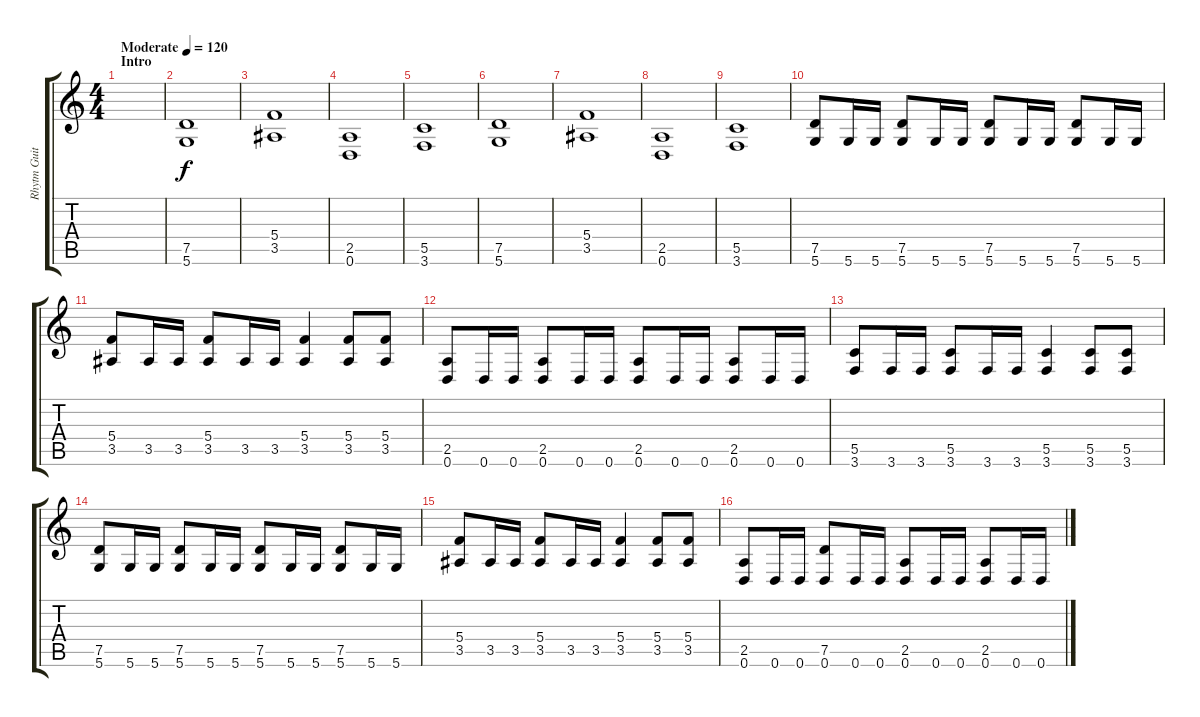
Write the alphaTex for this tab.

\track ("Rhytm Guitar R" "Rhytm Guit") {instrument overdrivenguitar}
\staff {score tabs}
\tuning (D4 A3 F3 C3 G2 D2) {hide}
\ts (4 4)
\section ("" "Intro")
\tempo (120 "Moderate")
\tempo 170
\tempo (120 "Moderate")
\clef g2
\ks c
|
(7.5 5.6).1{volume 9} |
(5.4 3.5).1 |
(2.5 0.6).1 |
(5.5 3.6).1 |
(7.5 5.6).1 |
(5.4 3.5).1 |
(2.5 0.6).1 |
(5.5 3.6).1 |
(7.5 5.6).8{volume 8} 5.6.16 5.6.16 (7.5 5.6).8 5.6.16 5.6.16 (7.5 5.6).8 5.6.16 5.6.16 (7.5 5.6).8 5.6.16 5.6.16 |
(5.4 3.5).8 3.5.16 3.5.16 (5.4 3.5).8 3.5.16 3.5.16 (5.4 3.5).4 (5.4 3.5).8 (5.4 3.5).8 |
(2.5 0.6).8 0.6.16 0.6.16 (2.5 0.6).8 0.6.16 0.6.16 (2.5 0.6).8 0.6.16 0.6.16 (2.5 0.6).8 0.6.16 0.6.16 |
(5.5 3.6).8 3.6.16 3.6.16 (5.5 3.6).8 3.6.16 3.6.16 (5.5 3.6).4 (5.5 3.6).8 (5.5 3.6).8 |
(7.5 5.6).8 5.6.16 5.6.16 (7.5 5.6).8 5.6.16 5.6.16 (7.5 5.6).8 5.6.16 5.6.16 (7.5 5.6).8 5.6.16 5.6.16 |
(5.4 3.5).8 3.5.16 3.5.16 (5.4 3.5).8 3.5.16 3.5.16 (5.4 3.5).4 (5.4 3.5).8 (5.4 3.5).8 |
(2.5 0.6).8 0.6.16 0.6.16 (7.5 0.6).8 0.6.16 0.6.16 (2.5 0.6).8 0.6.16 0.6.16 (2.5 0.6).8 0.6.16 0.6.16
